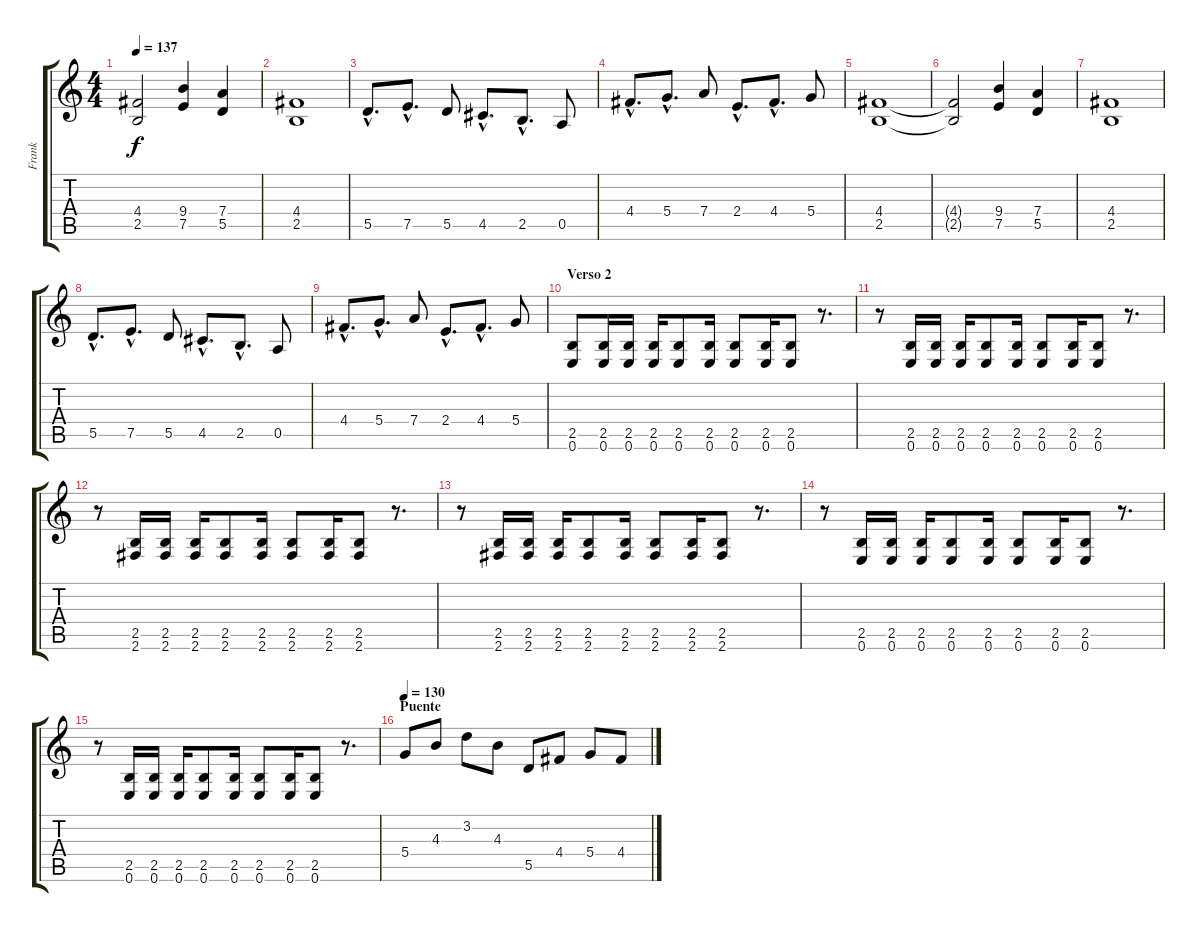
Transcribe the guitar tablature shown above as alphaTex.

\track ("Frank" "Frank") {instrument distortionguitar}
\staff {score tabs}
\tuning (E4 B3 G3 D3 A2 E2) {hide}
\ts (4 4)
\tempo 137
\clef g2
\ks c
(4.4{t} 2.5{t}).2{dy f} (9.4 7.5).4 (7.4 5.5).4 |
(4.4 2.5).1 |
5.5{hac}.8{d} 7.5{hac}.8{d} 5.5.8 4.5{hac}.8{d} 2.5{hac}.8{d} 0.5.8 |
4.4{hac}.8{d} 5.4{hac}.8{d} 7.4.8 2.4{hac}.8{d} 4.4{hac}.8{d} 5.4.8 |
(4.4 2.5).1 |
(4.4{t} 2.5{t}).2 (9.4 7.5).4 (7.4 5.5).4 |
(4.4 2.5).1 |
5.5{hac}.8{d} 7.5{hac}.8{d} 5.5.8 4.5{hac}.8{d} 2.5{hac}.8{d} 0.5.8 |
4.4{hac}.8{d} 5.4{hac}.8{d} 7.4.8 2.4{hac}.8{d} 4.4{hac}.8{d} 5.4.8 |
\section ("" "Verso 2")
(2.5 0.6).8 (2.5 0.6).16 (2.5 0.6).16 (2.5 0.6).16 (2.5 0.6).8 (2.5 0.6).16 (2.5 0.6).8 (2.5 0.6).16 (2.5 0.6).8 r.8{d} |
r.8 (2.5 0.6).16 (2.5 0.6).16 (2.5 0.6).16 (2.5 0.6).8 (2.5 0.6).16 (2.5 0.6).8 (2.5 0.6).16 (2.5 0.6).8 r.8{d} |
r.8 (2.5 2.6).16 (2.5 2.6).16 (2.5 2.6).16 (2.5 2.6).8 (2.5 2.6).16 (2.5 2.6).8 (2.5 2.6).16 (2.5 2.6).8 r.8{d} |
r.8 (2.5 2.6).16 (2.5 2.6).16 (2.5 2.6).16 (2.5 2.6).8 (2.5 2.6).16 (2.5 2.6).8 (2.5 2.6).16 (2.5 2.6).8 r.8{d} |
r.8 (2.5 0.6).16 (2.5 0.6).16 (2.5 0.6).16 (2.5 0.6).8 (2.5 0.6).16 (2.5 0.6).8 (2.5 0.6).16 (2.5 0.6).8 r.8{d} |
r.8 (2.5 0.6).16 (2.5 0.6).16 (2.5 0.6).16 (2.5 0.6).8 (2.5 0.6).16 (2.5 0.6).8 (2.5 0.6).16 (2.5 0.6).8 r.8{d} |
\section ("" "Puente")
\tempo 130
5.4.8{volume 11 instrument acousticguitarsteel} 4.3.8 3.2.8 4.3.8 5.5.8 4.4.8 5.4.8 4.4.8
